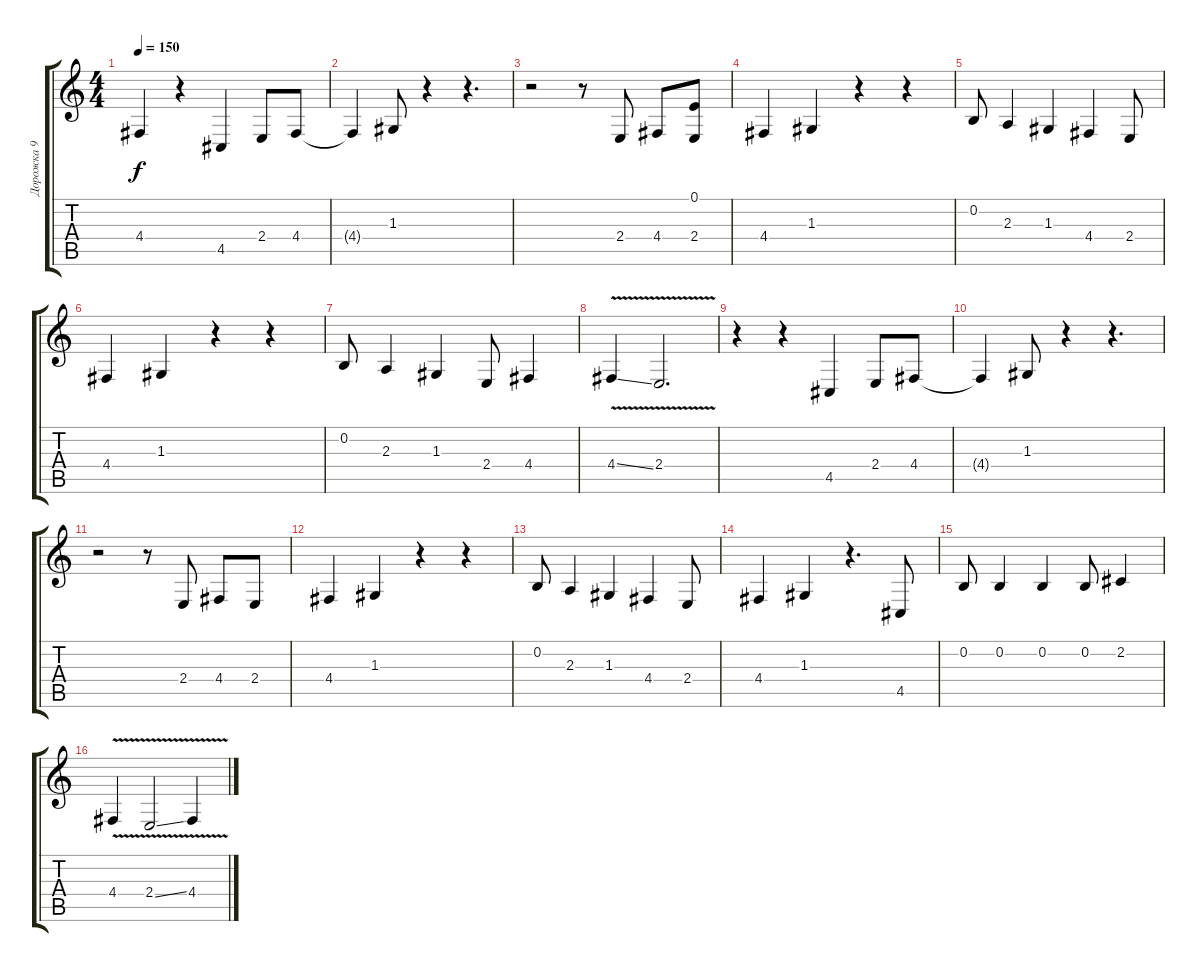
\track ("Дорожка 9" "Дорожка 9") {instrument altosax}
\staff {score tabs}
\tuning (E4 B3 G3 D3 A2 E2) {hide}
\ts (4 4)
\tempo 150
\clef g2
\ks c
4.4{t}.4{dy f} r.4 4.5.4 2.4.8 4.4.8 |
4.4{t}.4 1.3.8 r.4 r.4{d} |
r.2 r.8 2.4.8 4.4.8 (0.1 2.4).8 |
4.4.4 1.3.4 r.4 r.4 |
0.2.8{volume 14} 2.3.4 1.3.4 4.4.4 2.4.8 |
4.4.4{volume 13} 1.3.4 r.4 r.4 |
0.2.8{volume 12} 2.3.4 1.3.4 2.4.8 4.4.4 |
4.4{v ss}.4{volume 11} 2.4{v}.2{d} |
r.4{volume 10} r.4 4.5.4 2.4.8 4.4.8 |
4.4{t}.4 1.3.8{volume 9} r.4 r.4{d} |
r.2 r.8{volume 8} 2.4.8 4.4.8 2.4.8 |
4.4.4 1.3.4{volume 7} r.4 r.4 |
0.2.8 2.3.4{volume 6} 1.3.4 4.4.4 2.4.8 |
4.4.4{volume 5} 1.3.4 r.4{d} 4.5.8 |
0.2.8{volume 4} 0.2.4 0.2.4 0.2.8 2.2.4 |
4.4{v}.4{volume 3} 2.4{v ss}.2 4.4{v}.4
